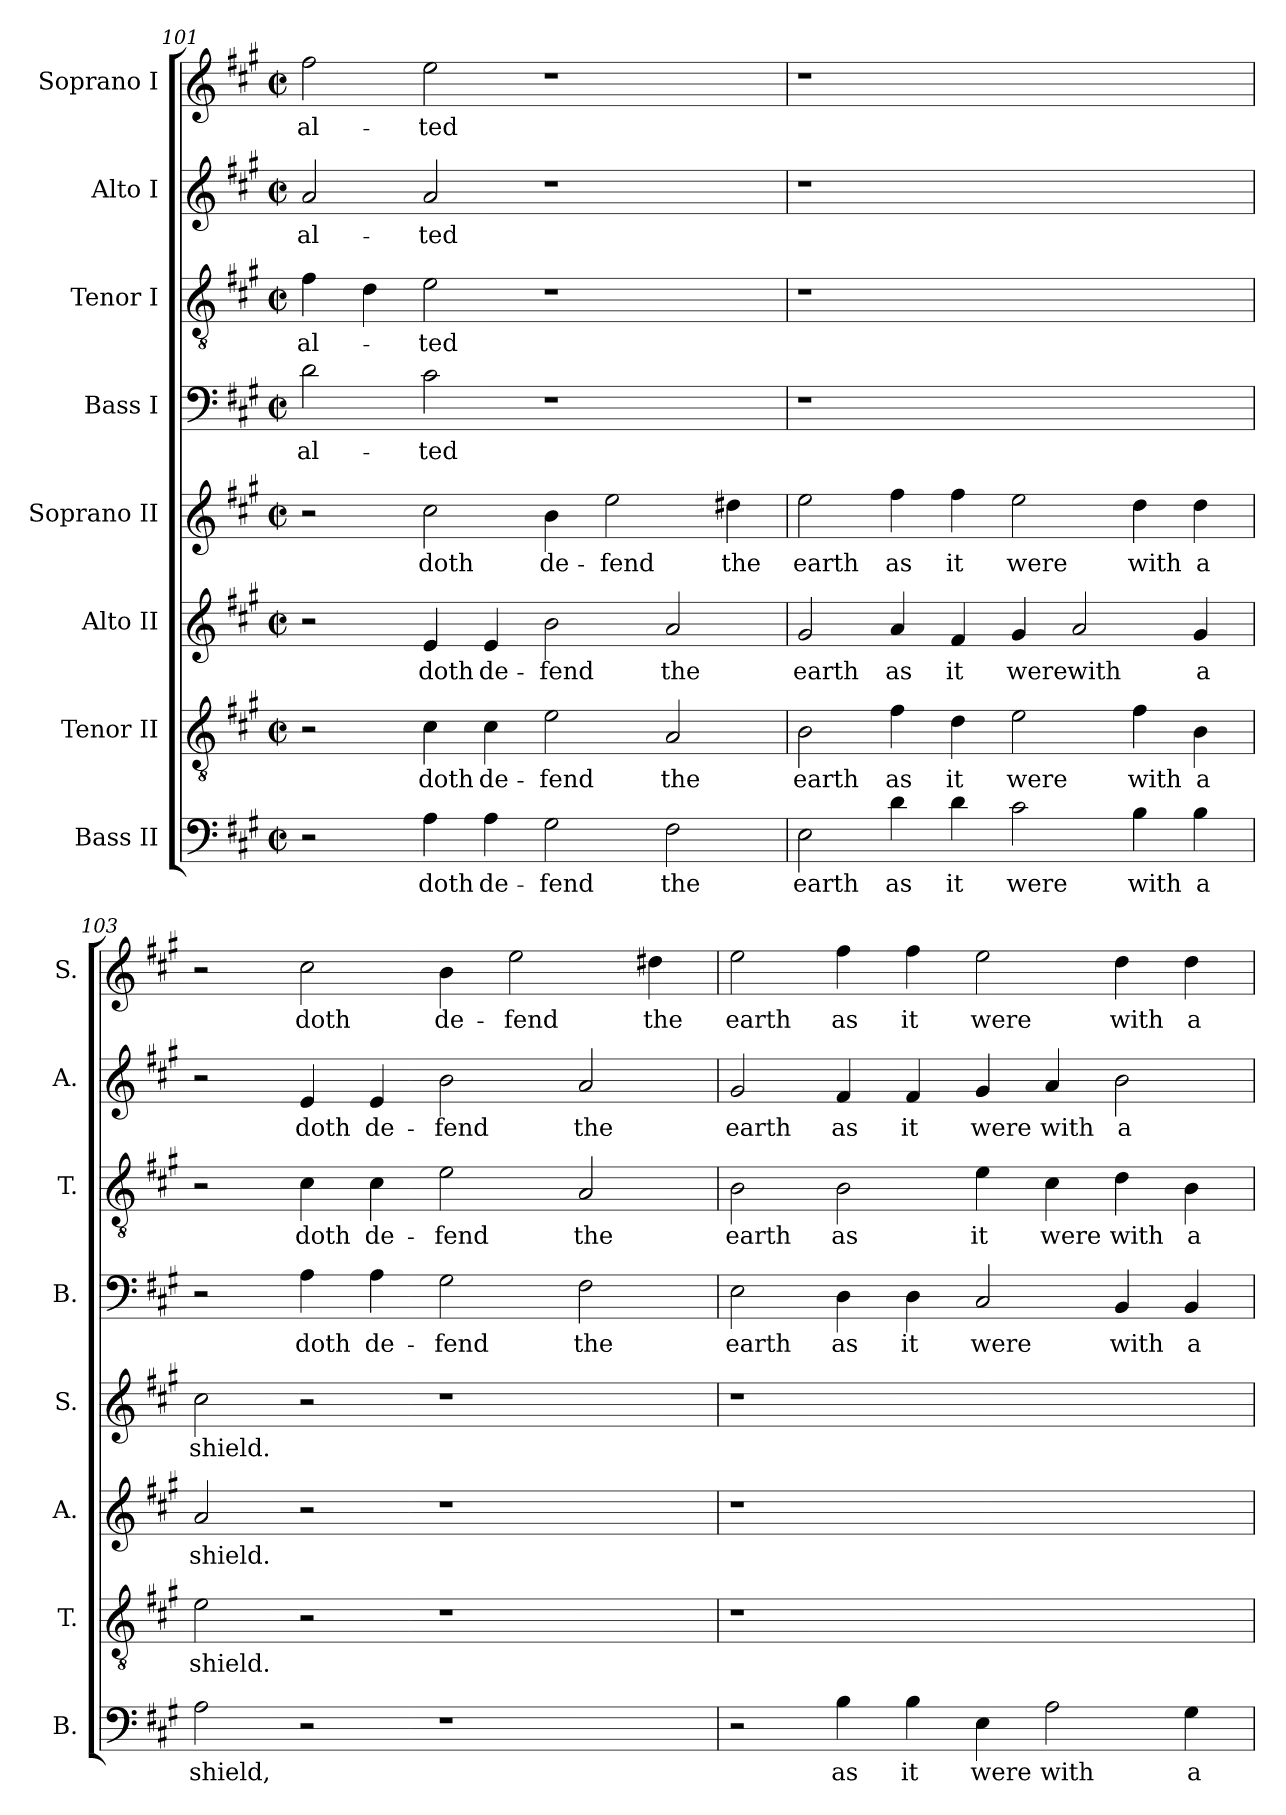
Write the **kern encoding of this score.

**kern	**text	**kern	**text	**kern	**text	**kern	**text	**kern	**text	**kern	**text	**kern	**text	**kern	**text
*part8	*part8	*part7	*part7	*part6	*part6	*part5	*part5	*part4	*part4	*part3	*part3	*part2	*part2	*part1	*part1
*staff8	*staff8	*staff7	*staff7	*staff6	*staff6	*staff5	*staff5	*staff4	*staff4	*staff3	*staff3	*staff2	*staff2	*staff1	*staff1
*I"Bass II	*	*I"Tenor II	*	*I"Alto II	*	*I"Soprano II	*	*I"Bass I	*	*I"Tenor I	*	*I"Alto I	*	*I"Soprano I	*
*I'B.	*	*I'T.	*	*I'A.	*	*I'S.	*	*I'B.	*	*I'T.	*	*I'A.	*	*I'S.	*
!!LO:LB:g=z
*clefF4	*	*clefGv2	*	*clefG2	*	*clefG2	*	*clefF4	*	*clefGv2	*	*clefG2	*	*clefG2	*
*	*	*ITrd7c12	*	*	*	*	*	*	*	*ITrd7c12	*	*	*	*	*
*k[f#c#g#]	*	*k[f#c#g#]	*	*k[f#c#g#]	*	*k[f#c#g#]	*	*k[f#c#g#]	*	*k[f#c#g#]	*	*k[f#c#g#]	*	*k[f#c#g#]	*
*A:	*	*A:	*	*A:	*	*A:	*	*A:	*	*A:	*	*A:	*	*A:	*
*M2/2	*	*M2/2	*	*M2/2	*	*M2/2	*	*M2/2	*	*M2/2	*	*M2/2	*	*M2/2	*
*met(c|)	*	*met(c|)	*	*met(c|)	*	*met(c|)	*	*met(c|)	*	*met(c|)	*	*met(c|)	*	*met(c|)	*
=101	=101	=101	=101	=101	=101	=101	=101	=101	=101	=101	=101	=101	=101	=101	=101
!	!	!	!	!	!	!	!	!	!LO:LY:b	!	!LO:LY:b	!	!LO:LY:b	!	!LO:LY:b
2r	.	2r	.	2r	.	2r	.	2d\	-al-	4F#\	-al-	2a/	-al-	2ff#\	-al-
.	.	.	.	.	.	.	.	.	.	4D\	.	.	.	.	.
!	!LO:LY:b	!	!LO:LY:b	!	!LO:LY:b	!	!LO:LY:b	!	!LO:LY:b	!	!LO:LY:b	!	!LO:LY:b	!	!LO:LY:b
4A\	doth	4C#\	doth	4e/	doth	2cc#\	doth	2c#\	-ted	2E\	-ted	2a/	-ted	2ee\	-ted
!	!LO:LY:b	!	!LO:LY:b	!	!LO:LY:b	!	!	!	!	!	!	!	!	!	!
4A\	de-	4C#\	de-	4e/	de-	.	.	.	.	.	.	.	.	.	.
!	!LO:LY:b	!	!LO:LY:b	!	!LO:LY:b	!	!LO:LY:b	!	!	!	!	!	!	!	!
2G#\	-fend	2E\	-fend	2b\	-fend	4b\	de-	1r	.	1r	.	1r	.	1r	.
!	!	!	!	!	!	!	!LO:LY:b	!	!	!	!	!	!	!	!
.	.	.	.	.	.	2ee\	-fend	.	.	.	.	.	.	.	.
!	!LO:LY:b	!	!LO:LY:b	!	!LO:LY:b	!	!	!	!	!	!	!	!	!	!
2F#\	the	2AA/	the	2a/	the	.	.	.	.	.	.	.	.	.	.
!	!	!	!	!	!	!	!LO:LY:b	!	!	!	!	!	!	!	!
.	.	.	.	.	.	4dd#X\	the	.	.	.	.	.	.	.	.
=102	=102	=102	=102	=102	=102	=102	=102	=102	=102	=102	=102	=102	=102	=102	=102
!	!LO:LY:b	!	!LO:LY:b	!	!LO:LY:b	!	!LO:LY:b	!LO:N:vis=1	!	!LO:N:vis=1	!	!LO:N:vis=1	!	!LO:N:vis=1	!
2E\	earth	2BB\	earth	2g#/	earth	2ee\	earth	1r	.	1r	.	1r	.	1r	.
!	!LO:LY:b	!	!LO:LY:b	!	!LO:LY:b	!	!LO:LY:b	!	!	!	!	!	!	!	!
4d\	as	4F#\	as	4a/	as	4ff#\	as	.	.	.	.	.	.	.	.
!	!LO:LY:b	!	!LO:LY:b	!	!LO:LY:b	!	!LO:LY:b	!	!	!	!	!	!	!	!
4d\	it	4D\	it	4f#/	it	4ff#\	it	.	.	.	.	.	.	.	.
!	!LO:LY:b	!	!LO:LY:b	!	!LO:LY:b	!	!LO:LY:b	!	!	!	!	!	!	!	!
2c#\	were	2E\	were	4g#/	were	2ee\	were	1ryy	.	1ryy	.	1ryy	.	1ryy	.
!	!	!	!	!	!LO:LY:b	!	!	!	!	!	!	!	!	!	!
.	.	.	.	2a/	with	.	.	.	.	.	.	.	.	.	.
!	!LO:LY:b	!	!LO:LY:b	!	!	!	!LO:LY:b	!	!	!	!	!	!	!	!
4B\	with	4F#\	with	.	.	4dd\	with	.	.	.	.	.	.	.	.
!	!LO:LY:b	!	!LO:LY:b	!	!LO:LY:b	!	!LO:LY:b	!	!	!	!	!	!	!	!
4B\	a	4BB\	a	4g#/	a	4dd\	a	.	.	.	.	.	.	.	.
=103	=103	=103	=103	=103	=103	=103	=103	=103	=103	=103	=103	=103	=103	=103	=103
!	!LO:LY:b	!	!LO:LY:b	!	!LO:LY:b	!	!LO:LY:b	!	!	!	!	!	!	!	!
2A\	shield,	2E\	shield.	2a/	shield.	2cc#\	shield.	2r	.	2r	.	2r	.	2r	.
!	!	!	!	!	!	!	!	!	!LO:LY:b	!	!LO:LY:b	!	!LO:LY:b	!	!LO:LY:b
2r	.	2r	.	2r	.	2r	.	4A\	doth	4C#\	doth	4e/	doth	2cc#\	doth
!	!	!	!	!	!	!	!	!	!LO:LY:b	!	!LO:LY:b	!	!LO:LY:b	!	!
.	.	.	.	.	.	.	.	4A\	de-	4C#\	de-	4e/	de-	.	.
!	!	!	!	!	!	!	!	!	!LO:LY:b	!	!LO:LY:b	!	!LO:LY:b	!	!LO:LY:b
1r	.	1r	.	1r	.	1r	.	2G#\	-fend	2E\	-fend	2b\	-fend	4b\	de-
!	!	!	!	!	!	!	!	!	!	!	!	!	!	!	!LO:LY:b
.	.	.	.	.	.	.	.	.	.	.	.	.	.	2ee\	-fend
!	!	!	!	!	!	!	!	!	!LO:LY:b	!	!LO:LY:b	!	!LO:LY:b	!	!
.	.	.	.	.	.	.	.	2F#\	the	2AA/	the	2a/	the	.	.
!	!	!	!	!	!	!	!	!	!	!	!	!	!	!	!LO:LY:b
.	.	.	.	.	.	.	.	.	.	.	.	.	.	4dd#X\	the
=104	=104	=104	=104	=104	=104	=104	=104	=104	=104	=104	=104	=104	=104	=104	=104
!	!	!LO:N:vis=1	!	!LO:N:vis=1	!	!LO:N:vis=1	!	!	!LO:LY:b	!	!LO:LY:b	!	!LO:LY:b	!	!LO:LY:b
2r	.	1r	.	1r	.	1r	.	2E\	earth	2BB\	earth	2g#/	earth	2ee\	earth
!	!LO:LY:b	!	!	!	!	!	!	!	!LO:LY:b	!	!LO:LY:b	!	!LO:LY:b	!	!LO:LY:b
4B\	as	.	.	.	.	.	.	4D\	as	2BB\	as	4f#/	as	4ff#\	as
!	!LO:LY:b	!	!	!	!	!	!	!	!LO:LY:b	!	!	!	!LO:LY:b	!	!LO:LY:b
4B\	it	.	.	.	.	.	.	4D\	it	.	.	4f#/	it	4ff#\	it
!	!LO:LY:b	!	!	!	!	!	!	!	!LO:LY:b	!	!LO:LY:b	!	!LO:LY:b	!	!LO:LY:b
4E\	were	1ryy	.	1ryy	.	1ryy	.	2C#/	were	4E\	it	4g#/	were	2ee\	were
!	!LO:LY:b	!	!	!	!	!	!	!	!	!	!LO:LY:b	!	!LO:LY:b	!	!
2A\	with	.	.	.	.	.	.	.	.	4C#\	were	4a/	with	.	.
!	!	!	!	!	!	!	!	!	!LO:LY:b	!	!LO:LY:b	!	!LO:LY:b	!	!LO:LY:b
.	.	.	.	.	.	.	.	4BB/	with	4D\	with	2b\	a	4dd\	with
!	!LO:LY:b	!	!	!	!	!	!	!	!LO:LY:b	!	!LO:LY:b	!	!	!	!LO:LY:b
4G#\	a	.	.	.	.	.	.	4BB/	a	4BB\	a	.	.	4dd\	a
=	=	=	=	=	=	=	=	=	=	=	=	=	=	=	=
*-	*-	*-	*-	*-	*-	*-	*-	*-	*-	*-	*-	*-	*-	*-	*-
